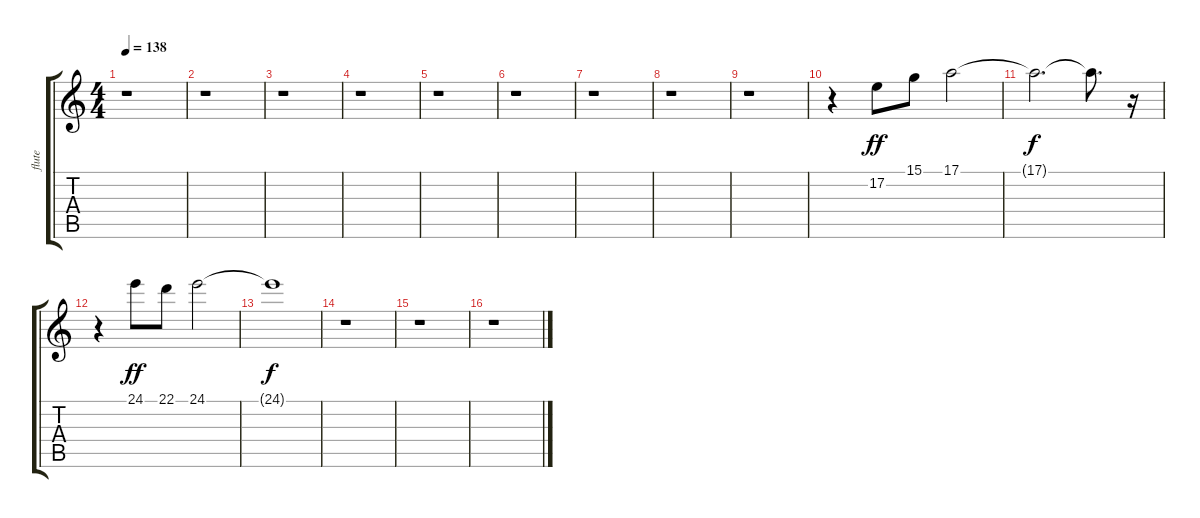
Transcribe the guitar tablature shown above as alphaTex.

\track ("flute" "flute") {instrument shakuhachi}
\staff {score tabs}
\tuning (E4 B3 G3 D3 A2 E2) {hide}
\ts (4 4)
\tempo 138
\clef g2
\ks c
r.1{dy ff instrument shakuhachi} |
r.1 |
r.1 |
r.1 |
r.1 |
r.1 |
r.1 |
r.1 |
r.1 |
r.4 17.2.8 15.1.8 17.1.2 |
17.1{t}.2{d dy f} 17.1{t}.8{d} r.16 |
r.4 24.1.8{dy ff} 22.1.8 24.1.2 |
24.1{t}.1{dy f} |
r.1 |
r.1 |
r.1
